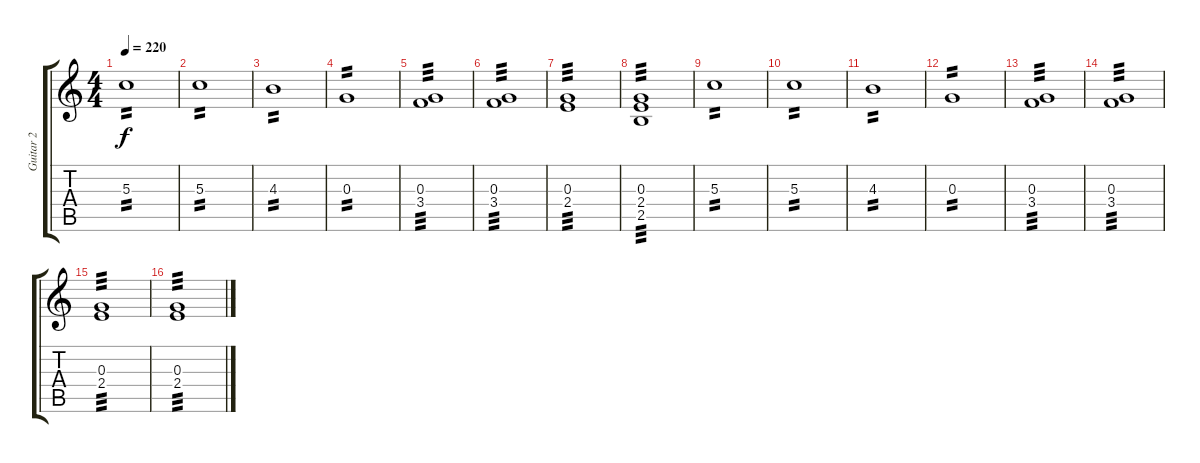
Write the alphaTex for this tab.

\track ("Guitar 2" "Guitar 2") {instrument acousticguitarsteel}
\staff {score tabs}
\tuning (E4 B3 G3 D3 A2 E2) {hide}
\ts (4 4)
\tempo 220
\clef g2
\ks c
5.3.1{tp 2 dy f} |
5.3.1{tp 2} |
4.3.1{tp 2} |
0.3.1{tp 2} |
(0.3 3.4).1{tp 3} |
(0.3 3.4).1{tp 3} |
(0.3 2.4).1{tp 3} |
(0.3 2.4 2.5).1{tp 3} |
5.3.1{tp 2} |
5.3.1{tp 2} |
4.3.1{tp 2} |
0.3.1{tp 2} |
(0.3 3.4).1{tp 3} |
(0.3 3.4).1{tp 3} |
(0.3 2.4).1{tp 3} |
(0.3 2.4).1{tp 3}
